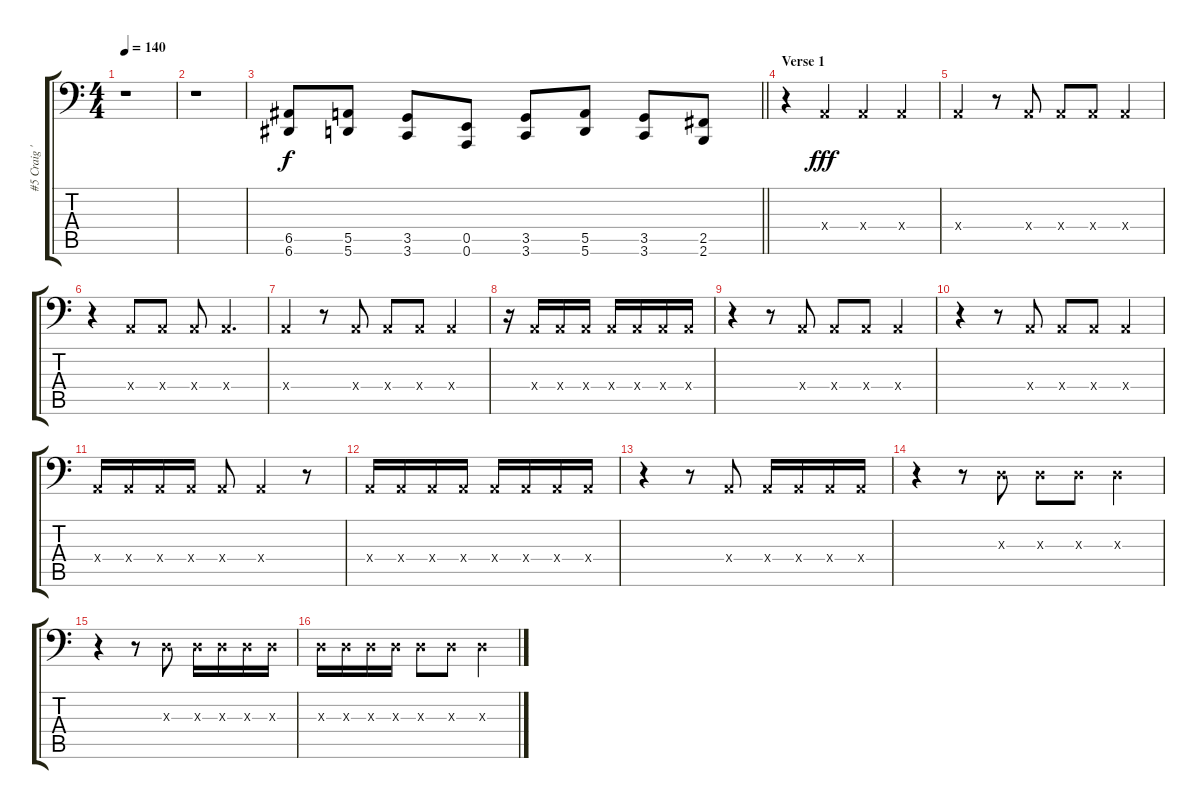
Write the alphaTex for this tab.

\track ("#5 Craig ''133''" "#5 Craig '") {solo instrument sitar}
\staff {score tabs}
\tuning (B3 Gb3 D3 A2 E2 A1) {hide}
\ts (4 4)
\tempo 140
\clef f4
\ks c
r.1{dy f} |
r.1 |
\barLineRight lightlight
(6.5 6.6).8 (5.5 5.6).8 (3.5 3.6).8 (0.5 0.6).8 (3.5 3.6).8 (5.5 5.6).8 (3.5 3.6).8 (2.5 2.6).8 |
\section ("" "Verse 1")
r.4 0.4{x}.4{dy fff} 0.4{x}.4 0.4{x}.4 |
0.4{x}.4 r.8 0.4{x}.8 0.4{x}.8 0.4{x}.8 0.4{x}.4 |
r.4 0.4{x}.8 0.4{x}.8 0.4{x}.8 0.4{x}.4{d} |
0.4{x}.4 r.8 0.4{x}.8 0.4{x}.8 0.4{x}.8 0.4{x}.4 |
r.16 0.4{x}.16 0.4{x}.16 0.4{x}.16 0.4{x}.16 0.4{x}.16 0.4{x}.16 0.4{x}.16 |
r.4 r.8 0.4{x}.8 0.4{x}.8 0.4{x}.8 0.4{x}.4 |
r.4 r.8 0.4{x}.8 0.4{x}.8 0.4{x}.8 0.4{x}.4 |
0.4{x}.16 0.4{x}.16 0.4{x}.16 0.4{x}.16 0.4{x}.8 0.4{x}.4 r.8 |
0.4{x}.16 0.4{x}.16 0.4{x}.16 0.4{x}.16 0.4{x}.16 0.4{x}.16 0.4{x}.16 0.4{x}.16 |
r.4 r.8 0.4{x}.8 0.4{x}.16 0.4{x}.16 0.4{x}.16 0.4{x}.16 |
r.4 r.8 0.3{x}.8 0.3{x}.8 0.3{x}.8 0.3{x}.4 |
r.4 r.8 0.3{x}.8 0.3{x}.16 0.3{x}.16 0.3{x}.16 0.3{x}.16 |
0.3{x}.16 0.3{x}.16 0.3{x}.16 0.3{x}.16 0.3{x}.8 0.3{x}.8 0.3{x}.4
